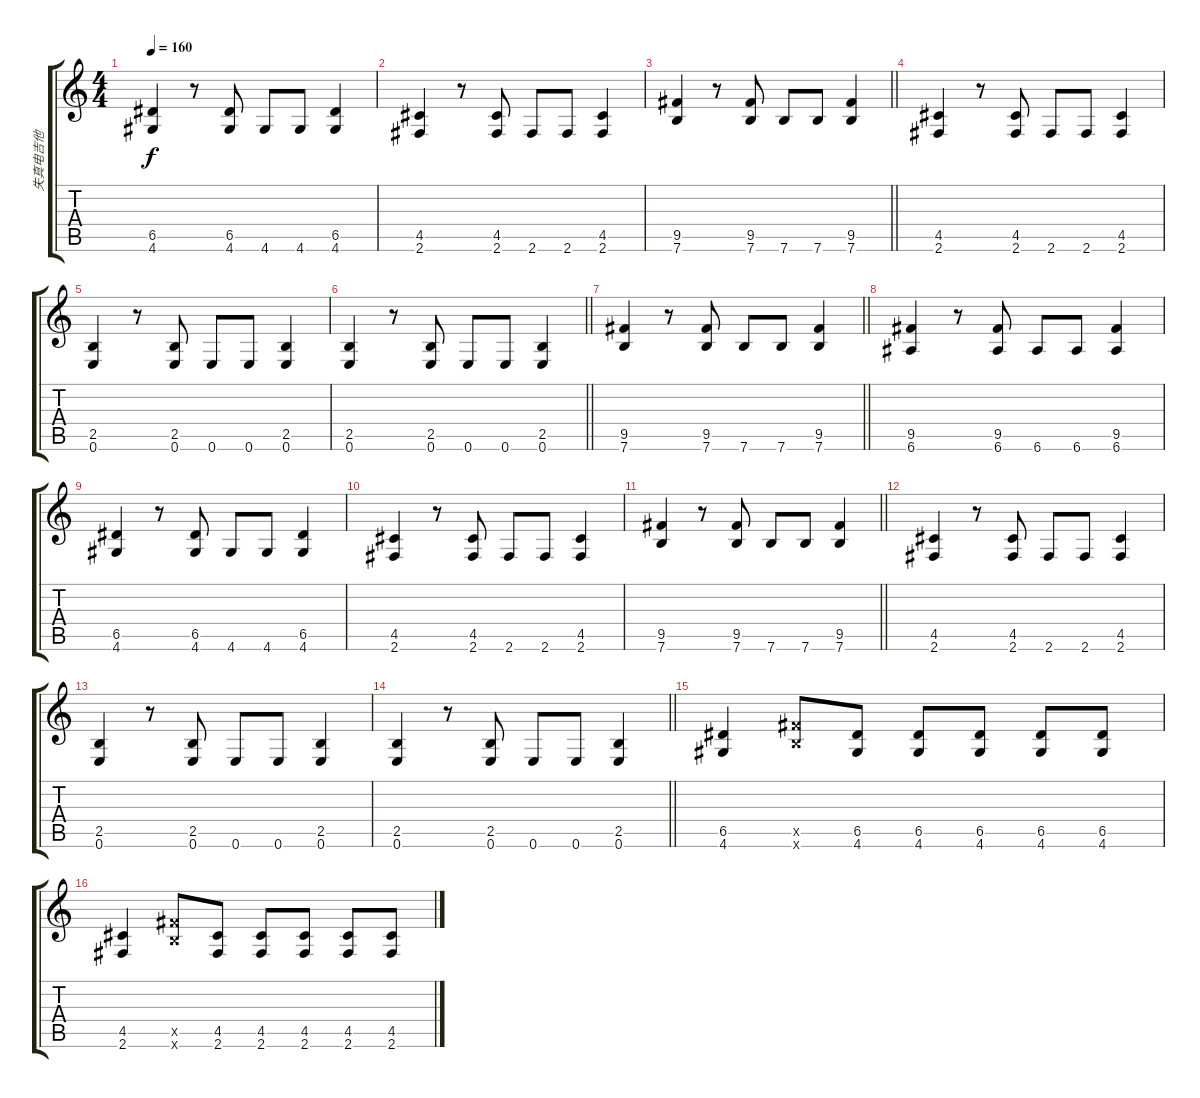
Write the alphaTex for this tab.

\track ("失真电吉他" "失真电吉他") {instrument distortionguitar}
\staff {score tabs}
\tuning (E4 B3 G3 D3 A2 E2) {hide}
\ts (4 4)
\tempo 160
\clef g2
\ks c
(6.5 4.6).4{dy f} r.8 (6.5 4.6).8 4.6.8 4.6.8 (6.5 4.6).4 |
(4.5 2.6).4 r.8 (4.5 2.6).8 2.6.8 2.6.8 (4.5 2.6).4 |
\barLineRight lightlight
(9.5 7.6).4 r.8 (9.5 7.6).8 7.6.8 7.6.8 (9.5 7.6).4 |
(4.5 2.6).4 r.8 (4.5 2.6).8 2.6.8 2.6.8 (4.5 2.6).4 |
(2.5 0.6).4 r.8 (2.5 0.6).8 0.6.8 0.6.8 (2.5 0.6).4 |
\barLineRight lightlight
(2.5 0.6).4 r.8 (2.5 0.6).8 0.6.8 0.6.8 (2.5 0.6).4 |
\section ("" "")
\barLineRight lightlight
(9.5 7.6).4 r.8 (9.5 7.6).8 7.6.8 7.6.8 (9.5 7.6).4 |
(9.5 6.6).4 r.8 (9.5 6.6).8 6.6.8 6.6.8 (9.5 6.6).4 |
(6.5 4.6).4 r.8 (6.5 4.6).8 4.6.8 4.6.8 (6.5 4.6).4 |
(4.5 2.6).4 r.8 (4.5 2.6).8 2.6.8 2.6.8 (4.5 2.6).4 |
\barLineRight lightlight
(9.5 7.6).4 r.8 (9.5 7.6).8 7.6.8 7.6.8 (9.5 7.6).4 |
(4.5 2.6).4 r.8 (4.5 2.6).8 2.6.8 2.6.8 (4.5 2.6).4 |
(2.5 0.6).4 r.8 (2.5 0.6).8 0.6.8 0.6.8 (2.5 0.6).4 |
\barLineRight lightlight
(2.5 0.6).4 r.8 (2.5 0.6).8 0.6.8 0.6.8 (2.5 0.6).4 |
(6.5 4.6).4 (9.5{x} 7.6{x}).8 (6.5 4.6).8 (6.5 4.6).8 (6.5 4.6).8 (6.5 4.6).8 (6.5 4.6).8 |
(4.5 2.6).4 (9.5{x} 7.6{x}).8 (4.5 2.6).8 (4.5 2.6).8 (4.5 2.6).8 (4.5 2.6).8 (4.5 2.6).8
